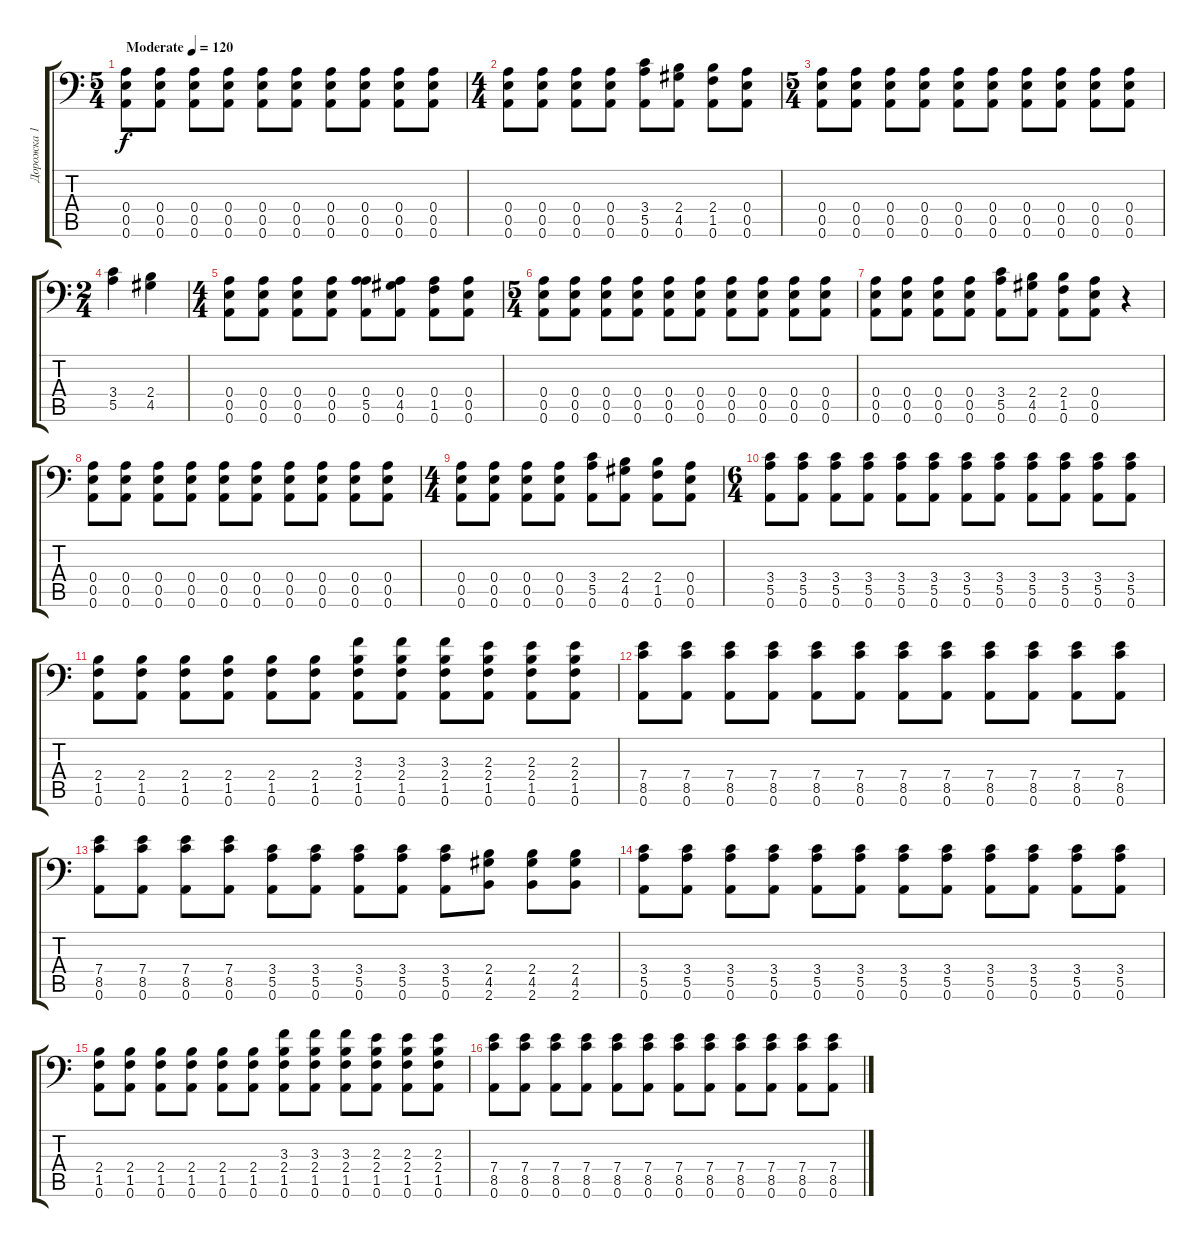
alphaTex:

\track ("Дорожка 1" "Дорожка 1") {instrument distortionguitar}
\staff {score tabs}
\tuning (B3 Gb3 D3 A2 E2 A1) {hide}
\ts (5 4)
\tempo (120 "Moderate")
\clef f4
\ks c
(0.4 0.5 0.6).8{dy f instrument distortionguitar} (0.4 0.5 0.6).8 (0.4 0.5 0.6).8 (0.4 0.5 0.6).8 (0.4 0.5 0.6).8 (0.4 0.5 0.6).8 (0.4 0.5 0.6).8 (0.4 0.5 0.6).8 (0.4 0.5 0.6).8 (0.4 0.5 0.6).8 |
\ts (4 4)
(0.4 0.5 0.6).8 (0.4 0.5 0.6).8 (0.4 0.5 0.6).8 (0.4 0.5 0.6).8 (3.4 5.5 0.6).8 (2.4 4.5 0.6).8 (2.4 1.5 0.6).8 (0.4 0.5 0.6).8 |
\ts (5 4)
(0.4 0.5 0.6).8 (0.4 0.5 0.6).8 (0.4 0.5 0.6).8 (0.4 0.5 0.6).8 (0.4 0.5 0.6).8 (0.4 0.5 0.6).8 (0.4 0.5 0.6).8 (0.4 0.5 0.6).8 (0.4 0.5 0.6).8 (0.4 0.5 0.6).8 |
\ts (2 4)
(3.4 5.5).4 (2.4 4.5).4 |
\ts (4 4)
(0.4 0.5 0.6).8 (0.4 0.5 0.6).8 (0.4 0.5 0.6).8 (0.4 0.5 0.6).8 (0.4 5.5 0.6).8 (0.4 4.5 0.6).8 (0.4 1.5 0.6).8 (0.4 0.5 0.6).8 |
\ts (5 4)
(0.4 0.5 0.6).8 (0.4 0.5 0.6).8 (0.4 0.5 0.6).8 (0.4 0.5 0.6).8 (0.4 0.5 0.6).8 (0.4 0.5 0.6).8 (0.4 0.5 0.6).8 (0.4 0.5 0.6).8 (0.4 0.5 0.6).8 (0.4 0.5 0.6).8 |
(0.4 0.5 0.6).8 (0.4 0.5 0.6).8 (0.4 0.5 0.6).8 (0.4 0.5 0.6).8 (3.4 5.5 0.6).8 (2.4 4.5 0.6).8 (2.4 1.5 0.6).8 (0.4 0.5 0.6).8 r.4 |
(0.4 0.5 0.6).8 (0.4 0.5 0.6).8 (0.4 0.5 0.6).8 (0.4 0.5 0.6).8 (0.4 0.5 0.6).8 (0.4 0.5 0.6).8 (0.4 0.5 0.6).8 (0.4 0.5 0.6).8 (0.4 0.5 0.6).8 (0.4 0.5 0.6).8 |
\ts (4 4)
(0.4 0.5 0.6).8 (0.4 0.5 0.6).8 (0.4 0.5 0.6).8 (0.4 0.5 0.6).8 (3.4 5.5 0.6).8 (2.4 4.5 0.6).8 (2.4 1.5 0.6).8 (0.4 0.5 0.6).8 |
\ts (6 4)
(3.4 5.5 0.6).8 (3.4 5.5 0.6).8 (3.4 5.5 0.6).8 (3.4 5.5 0.6).8 (3.4 5.5 0.6).8 (3.4 5.5 0.6).8 (3.4 5.5 0.6).8 (3.4 5.5 0.6).8 (3.4 5.5 0.6).8 (3.4 5.5 0.6).8 (3.4 5.5 0.6).8 (3.4 5.5 0.6).8 |
(2.4 1.5 0.6).8 (2.4 1.5 0.6).8 (2.4 1.5 0.6).8 (2.4 1.5 0.6).8 (2.4 1.5 0.6).8 (2.4 1.5 0.6).8 (3.3 2.4 1.5 0.6).8 (3.3 2.4 1.5 0.6).8 (3.3 2.4 1.5 0.6).8 (2.3 2.4 1.5 0.6).8 (2.3 2.4 1.5 0.6).8 (2.3 2.4 1.5 0.6).8 |
(7.4 8.5 0.6).8 (7.4 8.5 0.6).8 (7.4 8.5 0.6).8 (7.4 8.5 0.6).8 (7.4 8.5 0.6).8 (7.4 8.5 0.6).8 (7.4 8.5 0.6).8 (7.4 8.5 0.6).8 (7.4 8.5 0.6).8 (7.4 8.5 0.6).8 (7.4 8.5 0.6).8 (7.4 8.5 0.6).8 |
(7.4 8.5 0.6).8 (7.4 8.5 0.6).8 (7.4 8.5 0.6).8 (7.4 8.5 0.6).8 (3.4 5.5 0.6).8 (3.4 5.5 0.6).8 (3.4 5.5 0.6).8 (3.4 5.5 0.6).8 (3.4 5.5 0.6).8 (2.4 4.5 2.6).8 (2.4 4.5 2.6).8 (2.4 4.5 2.6).8 |
(3.4 5.5 0.6).8 (3.4 5.5 0.6).8 (3.4 5.5 0.6).8 (3.4 5.5 0.6).8 (3.4 5.5 0.6).8 (3.4 5.5 0.6).8 (3.4 5.5 0.6).8 (3.4 5.5 0.6).8 (3.4 5.5 0.6).8 (3.4 5.5 0.6).8 (3.4 5.5 0.6).8 (3.4 5.5 0.6).8 |
(2.4 1.5 0.6).8 (2.4 1.5 0.6).8 (2.4 1.5 0.6).8 (2.4 1.5 0.6).8 (2.4 1.5 0.6).8 (2.4 1.5 0.6).8 (3.3 2.4 1.5 0.6).8 (3.3 2.4 1.5 0.6).8 (3.3 2.4 1.5 0.6).8 (2.3 2.4 1.5 0.6).8 (2.3 2.4 1.5 0.6).8 (2.3 2.4 1.5 0.6).8 |
(7.4 8.5 0.6).8 (7.4 8.5 0.6).8 (7.4 8.5 0.6).8 (7.4 8.5 0.6).8 (7.4 8.5 0.6).8 (7.4 8.5 0.6).8 (7.4 8.5 0.6).8 (7.4 8.5 0.6).8 (7.4 8.5 0.6).8 (7.4 8.5 0.6).8 (7.4 8.5 0.6).8 (7.4 8.5 0.6).8
